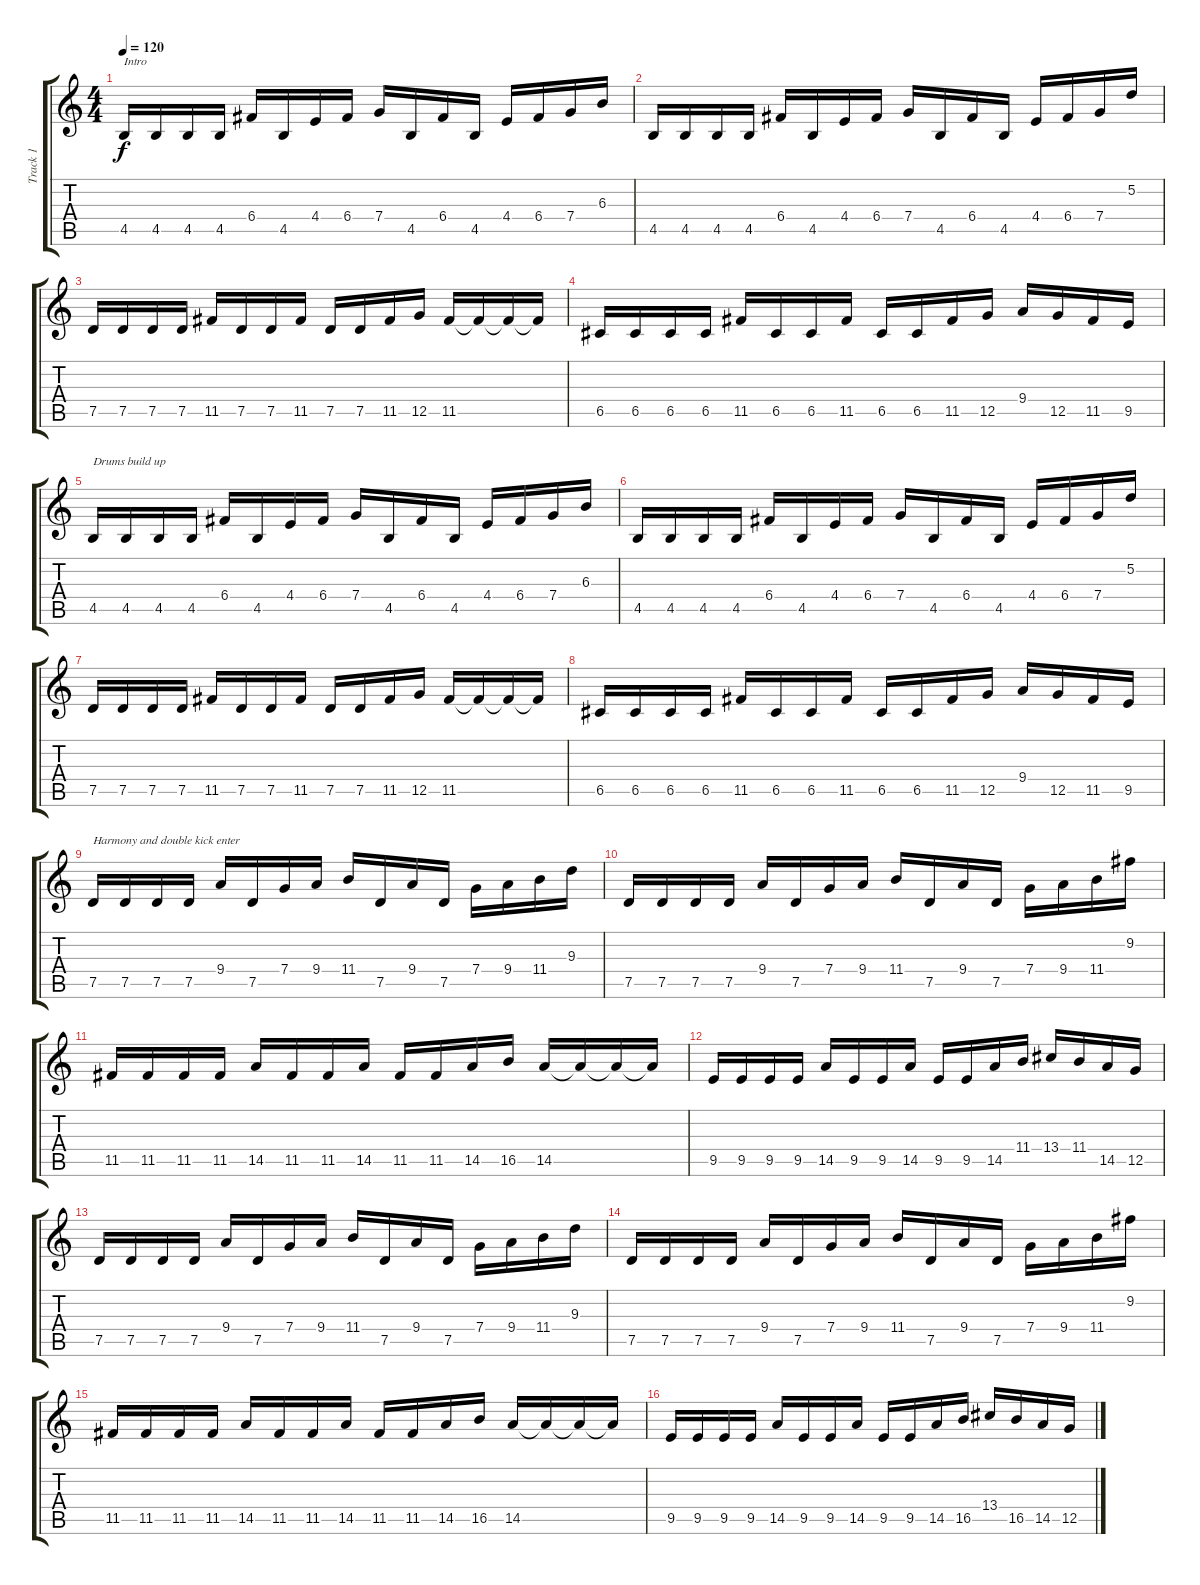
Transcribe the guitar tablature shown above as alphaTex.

\track ("Track 1" "Track 1") {instrument distortionguitar}
\staff {score tabs}
\tuning (D4 A3 F3 C3 G2 C2) {hide}
\ts (4 4)
\tempo 120
\clef g2
\ks c
4.5.16{txt "Intro" dy f instrument distortionguitar} 4.5.16 4.5.16 4.5.16 6.4.16 4.5.16 4.4.16 6.4.16 7.4.16 4.5.16 6.4.16 4.5.16 4.4.16 6.4.16 7.4.16 6.3.16 |
4.5.16 4.5.16 4.5.16 4.5.16 6.4.16 4.5.16 4.4.16 6.4.16 7.4.16 4.5.16 6.4.16 4.5.16 4.4.16 6.4.16 7.4.16 5.2.16 |
7.5.16 7.5.16 7.5.16 7.5.16 11.5.16 7.5.16 7.5.16 11.5.16 7.5.16 7.5.16 11.5.16 12.5.16 11.5.16 11.5{t}.16 11.5{t}.16 11.5{t}.16 |
6.5.16 6.5.16 6.5.16 6.5.16 11.5.16 6.5.16 6.5.16 11.5.16 6.5.16 6.5.16 11.5.16 12.5.16 9.4.16 12.5.16 11.5.16 9.5.16 |
4.5.16{txt "Drums build up"} 4.5.16 4.5.16 4.5.16 6.4.16 4.5.16 4.4.16 6.4.16 7.4.16 4.5.16 6.4.16 4.5.16 4.4.16 6.4.16 7.4.16 6.3.16 |
4.5.16 4.5.16 4.5.16 4.5.16 6.4.16 4.5.16 4.4.16 6.4.16 7.4.16 4.5.16 6.4.16 4.5.16 4.4.16 6.4.16 7.4.16 5.2.16 |
7.5.16 7.5.16 7.5.16 7.5.16 11.5.16 7.5.16 7.5.16 11.5.16 7.5.16 7.5.16 11.5.16 12.5.16 11.5.16 11.5{t}.16 11.5{t}.16 11.5{t}.16 |
6.5.16 6.5.16 6.5.16 6.5.16 11.5.16 6.5.16 6.5.16 11.5.16 6.5.16 6.5.16 11.5.16 12.5.16 9.4.16 12.5.16 11.5.16 9.5.16 |
7.5.16{txt "Harmony and double kick enter"} 7.5.16 7.5.16 7.5.16 9.4.16 7.5.16 7.4.16 9.4.16 11.4.16 7.5.16 9.4.16 7.5.16 7.4.16 9.4.16 11.4.16 9.3.16 |
7.5.16 7.5.16 7.5.16 7.5.16 9.4.16 7.5.16 7.4.16 9.4.16 11.4.16 7.5.16 9.4.16 7.5.16 7.4.16 9.4.16 11.4.16 9.2.16 |
11.5.16 11.5.16 11.5.16 11.5.16 14.5.16 11.5.16 11.5.16 14.5.16 11.5.16 11.5.16 14.5.16 16.5.16 14.5.16 14.5{t}.16 14.5{t}.16 14.5{t}.16 |
9.5.16 9.5.16 9.5.16 9.5.16 14.5.16 9.5.16 9.5.16 14.5.16 9.5.16 9.5.16 14.5.16 11.4.16 13.4.16 11.4.16 14.5.16 12.5.16 |
7.5.16 7.5.16 7.5.16 7.5.16 9.4.16 7.5.16 7.4.16 9.4.16 11.4.16 7.5.16 9.4.16 7.5.16 7.4.16 9.4.16 11.4.16 9.3.16 |
7.5.16 7.5.16 7.5.16 7.5.16 9.4.16 7.5.16 7.4.16 9.4.16 11.4.16 7.5.16 9.4.16 7.5.16 7.4.16 9.4.16 11.4.16 9.2.16 |
11.5.16 11.5.16 11.5.16 11.5.16 14.5.16 11.5.16 11.5.16 14.5.16 11.5.16 11.5.16 14.5.16 16.5.16 14.5.16 14.5{t}.16 14.5{t}.16 14.5{t}.16 |
9.5.16 9.5.16 9.5.16 9.5.16 14.5.16 9.5.16 9.5.16 14.5.16 9.5.16 9.5.16 14.5.16 16.5.16 13.4.16 16.5.16 14.5.16 12.5.16
